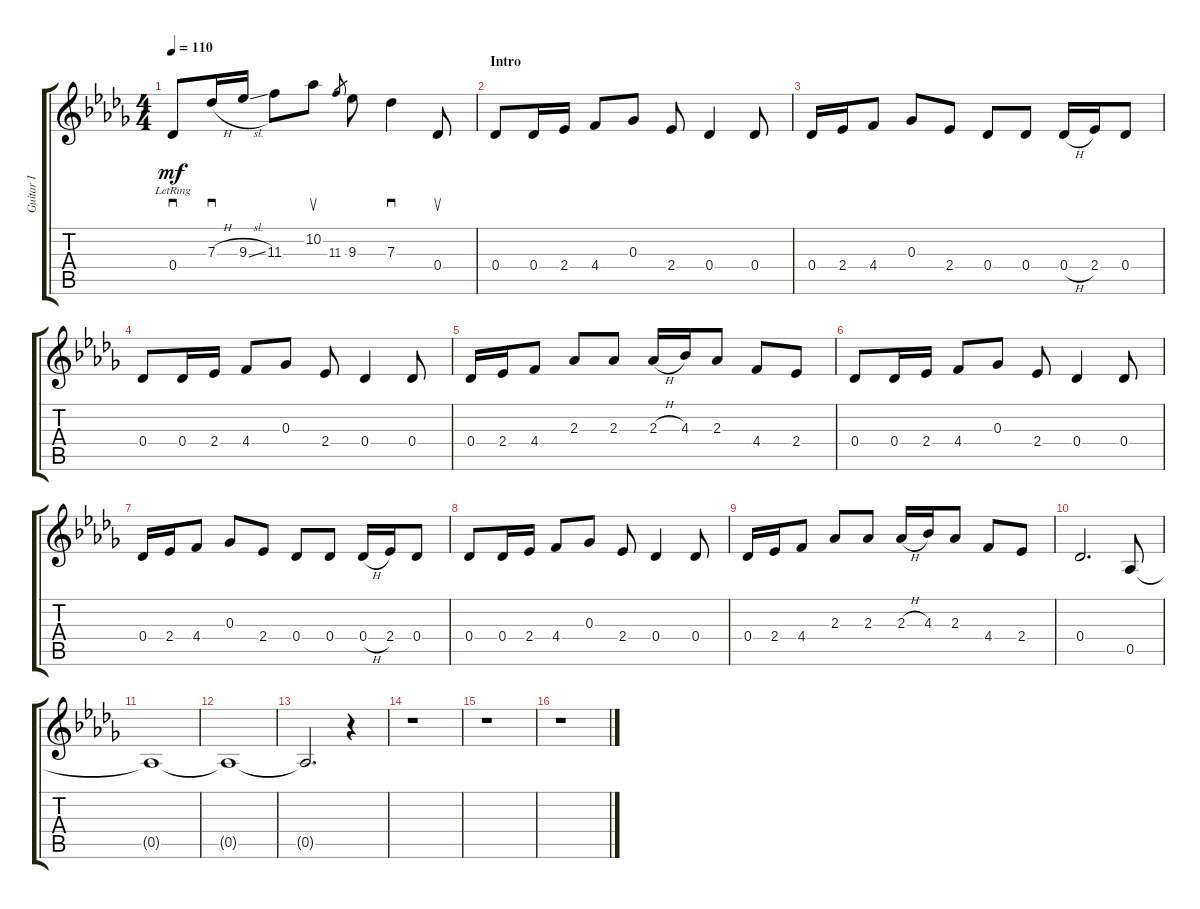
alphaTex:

\track ("Guitar Ⅰ" "Guitar Ⅰ") {instrument electricguitarjazz}
\staff {score tabs}
\tuning (Eb4 Bb3 Gb3 Db3 Ab2 Eb2) {hide}
\ts (4 4)
\tempo 110
\clef g2
\ks db
0.4{lr}.8{sd dy mf instrument electricguitarjazz} 7.3{h}.16{sd} 9.3{sl}.16 11.3.8 10.2.8{su} 11.3.8{gr} 9.3.8 7.3.4{sd} 0.4.8{su} |
\section ("" "Intro")
0.4.8 0.4.16 2.4.16 4.4.8 0.3.8 2.4.8 0.4.4 0.4.8 |
0.4.16 2.4.16 4.4.8 0.3.8 2.4.8 0.4.8 0.4.8 0.4{h}.16 2.4.16 0.4.8 |
0.4.8 0.4.16 2.4.16 4.4.8 0.3.8 2.4.8 0.4.4 0.4.8 |
0.4.16 2.4.16 4.4.8 2.3.8 2.3.8 2.3{h}.16 4.3.16 2.3.8 4.4.8 2.4.8 |
0.4.8 0.4.16 2.4.16 4.4.8 0.3.8 2.4.8 0.4.4 0.4.8 |
0.4.16 2.4.16 4.4.8 0.3.8 2.4.8 0.4.8 0.4.8 0.4{h}.16 2.4.16 0.4.8 |
0.4.8 0.4.16 2.4.16 4.4.8 0.3.8 2.4.8 0.4.4 0.4.8 |
0.4.16 2.4.16 4.4.8 2.3.8 2.3.8 2.3{h}.16 4.3.16 2.3.8 4.4.8 2.4.8 |
\section ("" "")
0.4.2{d} 0.5.8 |
0.5{t}.1 |
0.5{t}.1 |
0.5{t}.2{d} r.4 |
r.1 |
r.1 |
r.1
